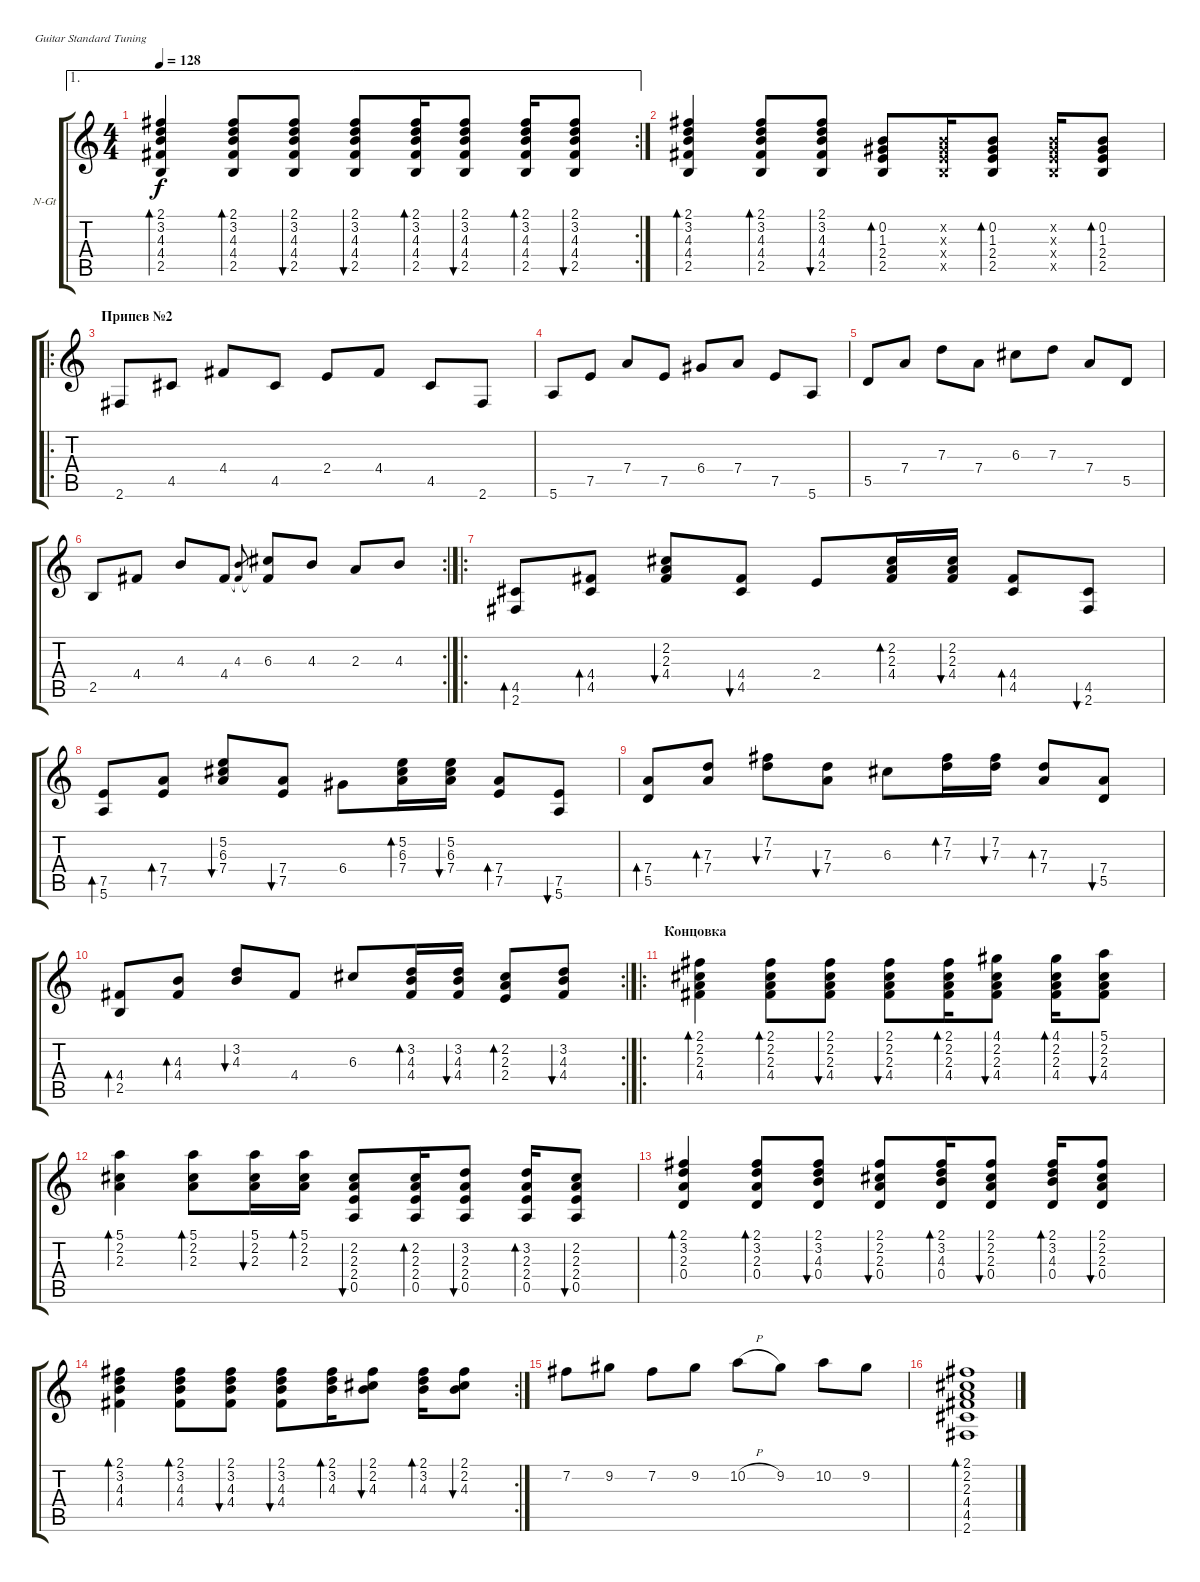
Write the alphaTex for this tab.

\bracketExtendMode groupsimilarinstruments
\firstSystemTrackNameOrientation horizontal
\otherSystemsTrackNameOrientation horizontal
\track ("Акустика" "N-Gt") {instrument acousticguitarnylon}
\staff {score tabs}
\tuning (E4 B3 G3 D3 A2 E2)
\ae 1
\rc 2
\ts (4 4)
\tempo 128
\clef g2
\ks c
(4.3 4.4 3.2 2.1 2.5).4{bd 30 dy f} (4.4 4.3 3.2 2.1 2.5).8{bd 30} (2.1 3.2 4.3 4.4 2.5).8{bu 30} (2.1 3.2 4.3 4.4 2.5).8{bu 30} (4.3 4.4 3.2 2.1 2.5).16{bd 30} (4.3 4.4 3.2 2.1 2.5).8{bu 30} (4.3 4.4 3.2 2.1 2.5).16{bd 30} (4.4 4.3 3.2 2.1 2.5).8{bu 30} |
(4.3 4.4 3.2 2.1 2.5).4{bd 30} (4.4 4.3 3.2 2.1 2.5).8{bd 30} (2.1 3.2 4.3 4.4 2.5).8{bu 30} (1.3 2.4 2.5 0.2).8{bd 30} (0.2{x} 1.3{x} 2.4{x} 2.5{x}).16 (1.3 2.4 2.5 0.2).8{bd 30} (2.5{x} 2.4{x} 1.3{x} 0.2{x}).16 (1.3 2.4 2.5 0.2).8{bd 30} |
\ro
\section ("" "Припев №2")
2.6.8 4.5.8 4.4.8 4.5.8 2.4.8 4.4.8 4.5.8 2.6.8 |
5.6.8 7.5.8 7.4.8 7.5.8 6.4.8 7.4.8 7.5.8 5.6.8 |
5.5.8 7.4.8 7.3.8 7.4.8 6.3.8 7.3.8 7.4.8 5.5.8 |
\rc 2
2.5.8 4.4.8 4.3.8 4.4.8 (4.3 4.4{t}).8{gr} (6.3 4.4{t}).8 4.3.8 2.3.8 4.3.8 |
\ro
(2.6 4.5).8{bd 30} (4.5 4.4).8{bd 30} (4.4 2.3 2.2).8{bu 30} (4.5 4.4).8{bu 30} 2.4.8 (2.3 4.4 2.2).16{bd 30} (4.4 2.3 2.2).16{bu 30} (4.5 4.4).8{bd 30} (2.6 4.5).8{bu 30} |
(5.6 7.5).8{bd 30} (7.5 7.4).8{bd 30} (7.4 6.3 5.2).8{bu 30} (7.5 7.4).8{bu 30} 6.4.8 (6.3 7.4 5.2).16{bd 30} (7.4 6.3 5.2).16{bu 30} (7.5 7.4).8{bd 30} (5.6 7.5).8{bu 30} |
(5.5 7.4).8{bd 30} (7.4 7.3).8{bd 30} (7.3 7.2).8{bu 30} (7.4 7.3).8{bu 30} 6.3.8 (7.2 7.3).16{bd 30} (7.3 7.2).16{bu 30} (7.4 7.3).8{bd 30} (5.5 7.4).8{bu 30} |
\rc 2
(2.5 4.4).8{bd 30} (4.4 4.3).8{bd 30} (4.3 3.2).8{bu 30} 4.4.8 6.3.8 (3.2 4.3 4.4).16{bd 30} (4.3 4.4 3.2).16{bu 30} (2.3 2.4 2.2).8{bd 30} (4.3 4.4 3.2).8{bu 30} |
\ro
\section ("" "Концовка")
(2.3 4.4 2.2 2.1).4{bd 30} (4.4 2.3 2.2 2.1).8{bd 30} (2.1 2.2 2.3 4.4).8{bu 30} (2.1 2.2 2.3 4.4).8{bu 30} (2.3 4.4 2.2 2.1).16{bd 30} (2.3 4.4 2.2 4.1).8{bu 30} (2.3 4.4 2.2 4.1).16{bd 30} (4.4 2.3 2.2 5.1).8{bu 30} |
(2.3 2.2 5.1).4{bd 30} (2.3 2.2 5.1).8{bd 30} (2.2 2.3 5.1).16{bu 30} (5.1 2.2 2.3).16{bd 30} (2.2 2.3 2.4 0.5).8{bu 30} (2.3 2.4 2.2 0.5).16{bd 30} (2.3 2.4 3.2 0.5).8{bu 30} (2.3 2.4 3.2 0.5).16{bd 30} (2.4 2.3 2.2 0.5).8{bu 30} |
(2.3 3.2 2.1 0.4).4{bd 30} (2.3 3.2 2.1 0.4).8{bd 30} (2.1 3.2 4.3 0.4).8{bu 30} (2.3 2.1 2.2 0.4).8{bu 30} (4.3 3.2 2.1 0.4).16{bd 30} (2.3 2.2 2.1 0.4).8{bu 30} (4.3 3.2 2.1 0.4).16{bd 30} (2.3 2.2 2.1 0.4).8{bu 30} |
\rc 2
(4.3 4.4 3.2 2.1).4{bd 30} (4.4 4.3 3.2 2.1).8{bd 30} (3.2 4.3 4.4 2.1).8{bu 30} (3.2 4.3 4.4 2.1).8{bu 30} (4.3 3.2 2.1).16{bd 30} (4.3 2.2 2.1).8{bu 30} (4.3 3.2 2.1).16{bd 30} (4.3 2.2 2.1).8{bu 30} |
7.2.8 9.2.8 7.2.8 9.2.8 10.2{h}.8 9.2.8 10.2.8 9.2.8 |
(2.1 2.2 2.3 4.4 4.5 2.6).1{bd 30}
